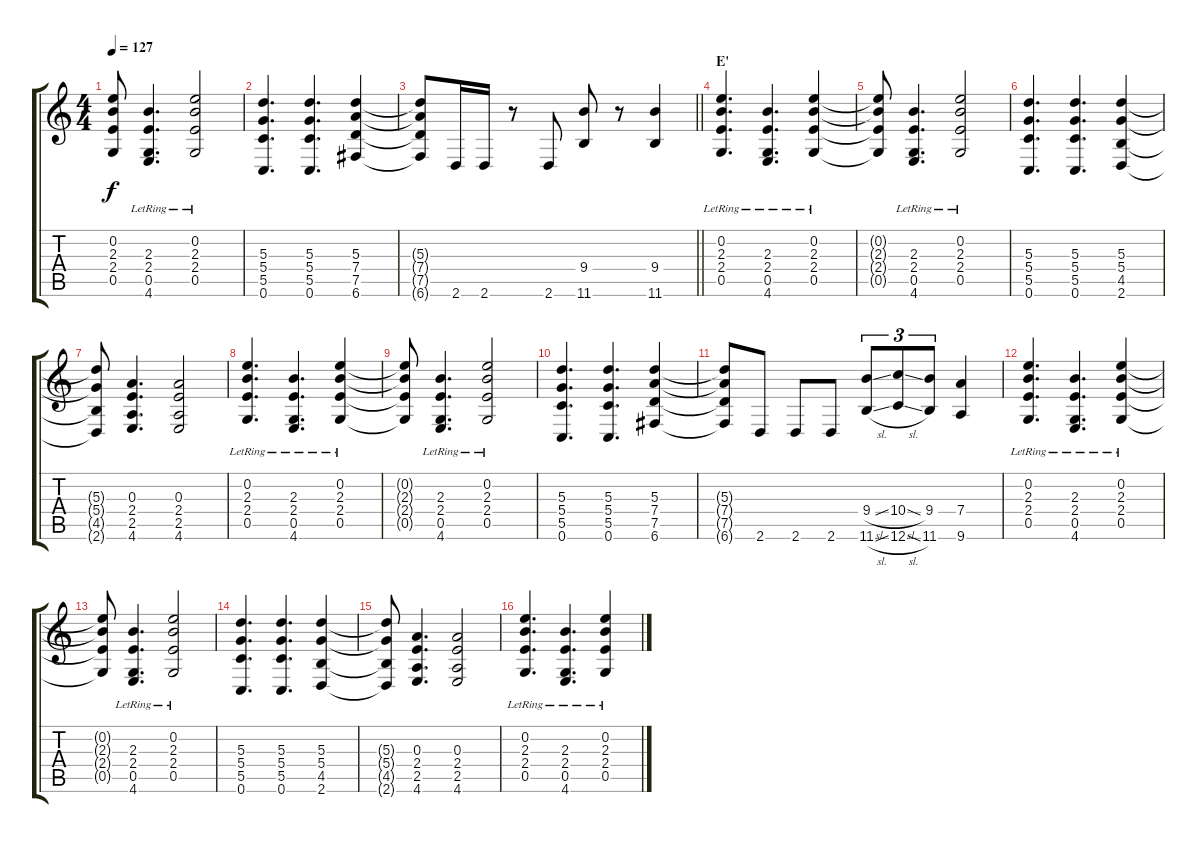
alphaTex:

\track "" {solo instrument distortionguitar}
\staff {score tabs}
\tuning (G4 E4 A3 D3 G2 C2) {hide}
\ts (4 4)
\tempo 127
\clef g2
\ks c
(0.2{t} 2.3{t} 2.4{t} 0.5{t}).8{dy f} (2.3{lr} 2.4{lr} 0.5{lr} 4.6{lr}).4{d} (0.2{lr} 2.3{lr} 2.4{lr} 0.5{lr}).2 |
(5.3 5.4 5.5 0.6).4{d} (5.3 5.4 5.5 0.6).4{d} (5.3 7.4 7.5 6.6).4 |
\barLineRight lightlight
(5.3{t} 7.4{t} 7.5{t} 6.6{t}).8 2.6.16 2.6.16 r.8 2.6.8 (9.4 11.6).8 r.8 (9.4 11.6).4 |
\section ("" "E'")
(0.2 2.3{lr} 2.4{lr} 0.5{lr}).4{d} (2.3{lr} 2.4{lr} 0.5{lr} 4.6{lr}).4{d} (0.2{lr} 2.3{lr} 2.4{lr} 0.5{lr}).4 |
(0.2{t} 2.3{t} 2.4{t} 0.5{t}).8 (2.3{lr} 2.4{lr} 0.5{lr} 4.6{lr}).4{d} (0.2{lr} 2.3{lr} 2.4{lr} 0.5{lr}).2 |
(5.3 5.4 5.5 0.6).4{d} (5.3 5.4 5.5 0.6).4{d} (5.3 5.4 4.5 2.6).4 |
(5.3{t} 5.4{t} 4.5{t} 2.6{t}).8 (0.3 2.4 2.5 4.6).4{d} (0.3 2.4 2.5 4.6).2 |
(0.2 2.3{lr} 2.4{lr} 0.5{lr}).4{d} (2.3{lr} 2.4{lr} 0.5{lr} 4.6{lr}).4{d} (0.2{lr} 2.3{lr} 2.4{lr} 0.5{lr}).4 |
(0.2{t} 2.3{t} 2.4{t} 0.5{t}).8 (2.3{lr} 2.4{lr} 0.5{lr} 4.6{lr}).4{d} (0.2{lr} 2.3{lr} 2.4{lr} 0.5{lr}).2 |
(5.3 5.4 5.5 0.6).4{d} (5.3 5.4 5.5 0.6).4{d} (5.3 7.4 7.5 6.6).4 |
(5.3{t} 7.4{t} 7.5{t} 6.6{t}).8 2.6.8 2.6.8 2.6.8 (9.4{sl} 11.6{sl}).8{tu (3 2)} (10.4{sl} 12.6{sl}).8{tu (3 2)} (9.4 11.6).8{tu (3 2)} (7.4 9.6).4 |
(0.2 2.3{lr} 2.4{lr} 0.5{lr}).4{d} (2.3{lr} 2.4{lr} 0.5{lr} 4.6{lr}).4{d} (0.2{lr} 2.3{lr} 2.4{lr} 0.5{lr}).4 |
(0.2{t} 2.3{t} 2.4{t} 0.5{t}).8 (2.3{lr} 2.4{lr} 0.5{lr} 4.6{lr}).4{d} (0.2{lr} 2.3{lr} 2.4{lr} 0.5{lr}).2 |
(5.3 5.4 5.5 0.6).4{d} (5.3 5.4 5.5 0.6).4{d} (5.3 5.4 4.5 2.6).4 |
(5.3{t} 5.4{t} 4.5{t} 2.6{t}).8 (0.3 2.4 2.5 4.6).4{d} (0.3 2.4 2.5 4.6).2 |
(0.2 2.3{lr} 2.4{lr} 0.5{lr}).4{d} (2.3{lr} 2.4{lr} 0.5{lr} 4.6{lr}).4{d} (0.2{lr} 2.3{lr} 2.4{lr} 0.5{lr}).4
